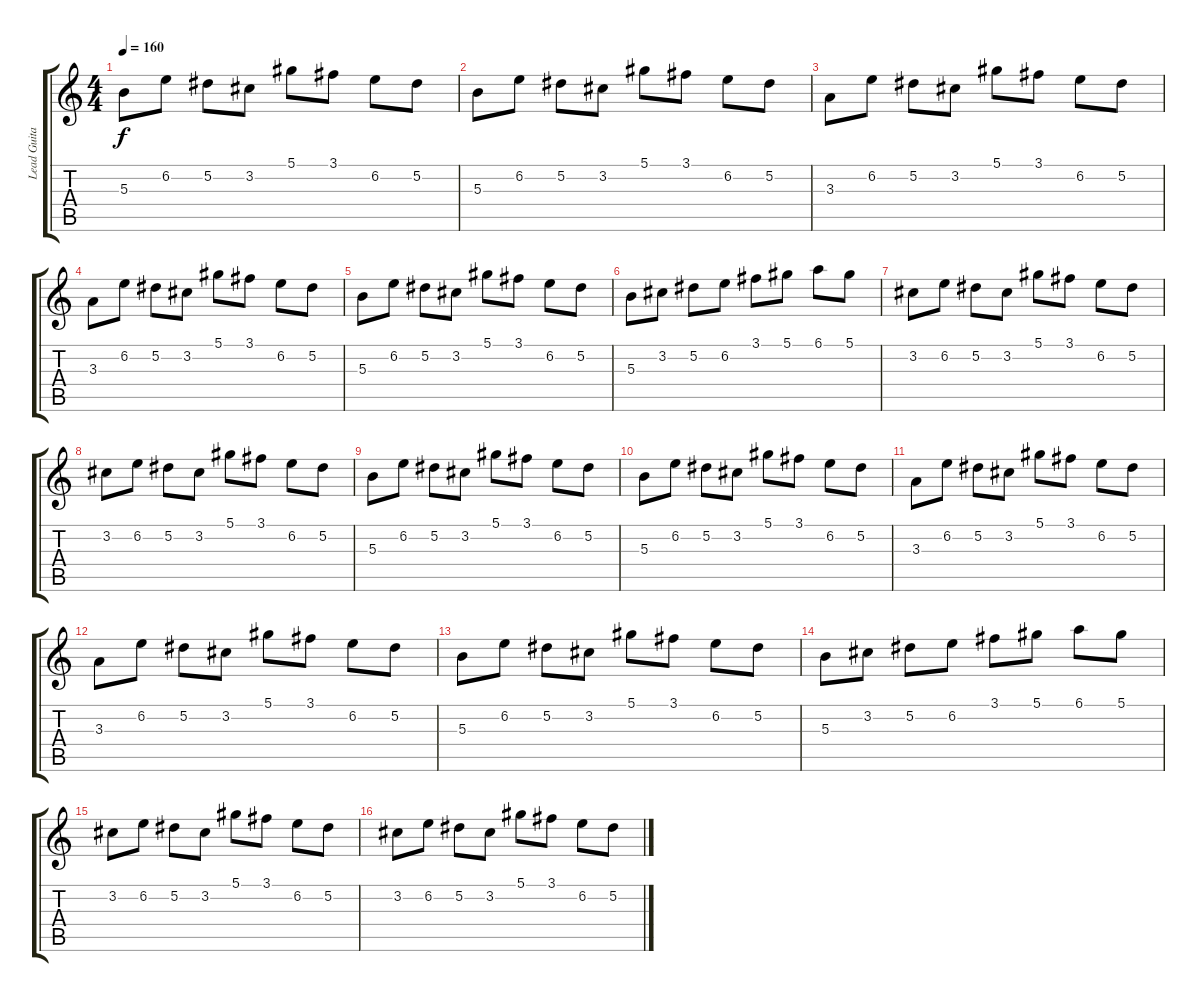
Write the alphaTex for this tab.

\track ("Lead Guitar (Rafael Mendes)" "Lead Guita") {instrument distortionguitar}
\staff {score tabs}
\tuning (Eb4 Bb3 Gb3 Db3 Ab2 Eb2) {hide}
\ts (4 4)
\tempo 160
\clef g2
\ks c
5.3.8{dy f} 6.2.8 5.2.8 3.2.8 5.1.8 3.1.8 6.2.8 5.2.8 |
5.3.8 6.2.8 5.2.8 3.2.8 5.1.8 3.1.8 6.2.8 5.2.8 |
3.3.8 6.2.8 5.2.8 3.2.8 5.1.8 3.1.8 6.2.8 5.2.8 |
3.3.8 6.2.8 5.2.8 3.2.8 5.1.8 3.1.8 6.2.8 5.2.8 |
5.3.8 6.2.8 5.2.8 3.2.8 5.1.8 3.1.8 6.2.8 5.2.8 |
5.3.8 3.2.8 5.2.8 6.2.8 3.1.8 5.1.8 6.1.8 5.1.8 |
3.2.8 6.2.8 5.2.8 3.2.8 5.1.8 3.1.8 6.2.8 5.2.8 |
3.2.8 6.2.8 5.2.8 3.2.8 5.1.8 3.1.8 6.2.8 5.2.8 |
5.3.8 6.2.8 5.2.8 3.2.8 5.1.8 3.1.8 6.2.8 5.2.8 |
5.3.8 6.2.8 5.2.8 3.2.8 5.1.8 3.1.8 6.2.8 5.2.8 |
3.3.8 6.2.8 5.2.8 3.2.8 5.1.8 3.1.8 6.2.8 5.2.8 |
3.3.8 6.2.8 5.2.8 3.2.8 5.1.8 3.1.8 6.2.8 5.2.8 |
5.3.8 6.2.8 5.2.8 3.2.8 5.1.8 3.1.8 6.2.8 5.2.8 |
5.3.8 3.2.8 5.2.8 6.2.8 3.1.8 5.1.8 6.1.8 5.1.8 |
3.2.8 6.2.8 5.2.8 3.2.8 5.1.8 3.1.8 6.2.8 5.2.8 |
3.2.8 6.2.8 5.2.8 3.2.8 5.1.8 3.1.8 6.2.8 5.2.8
